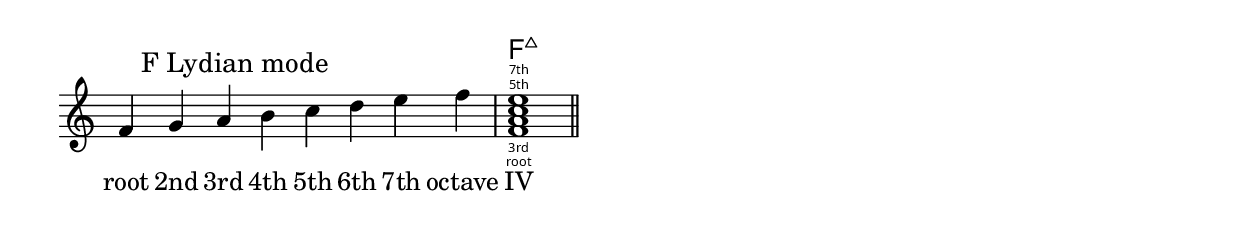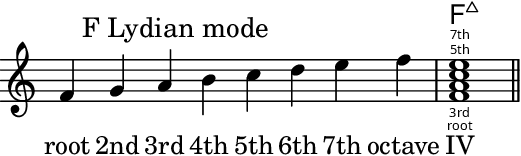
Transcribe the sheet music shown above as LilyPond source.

\version "2.24.4"
\language "english"
#(ly:set-option 'crop #t)
\include "include/alt.ly"
root = \finger\markup{\override #'(font-name . "sans")"root"}
third = \finger\markup{\override #'(font-name . "sans")"3rd"}
fifth = \finger\markup{\override #'(font-name . "sans")"5th"}
seventh = \finger\markup{\override #'(font-name . "sans")"7th"}
\score {
  \midi {
    \tempo 4=140
  }
  \layout {
    \context {
      \Score
      \omit BarNumber
    }
    indent = 0\mm
  }
  {
    <<
    \chords {
      \set chordChanges = ##t % only show chords when they change
      \set noChordSymbol = ""
      \set minorChordModifier = \markup { "-" }
      \skip \ppp % spacer to set voice volume
      r\breve | f1:maj7
    }
    \new Staff {
      \key c \major
      \numericTimeSignature
      \override Timing.TimeSignature.stencil = ##f
      \time 8/4
      \clef treble
      \relative {
        \skip \fff % spacer to set voice volume
        % TODO: boxes around chord notes
        \sectionLabel \markup { "           F Lydian mode" }
        f'4 g a b c d e f
        <f,-\root a-\third c-\fifth e-\seventh>1
        \bar "||"
      }
      \addlyrics {
         root "2nd" "3rd" "4th" "5th" "6th" "7th" octave IV
      }
    }
    >>
  }
}
